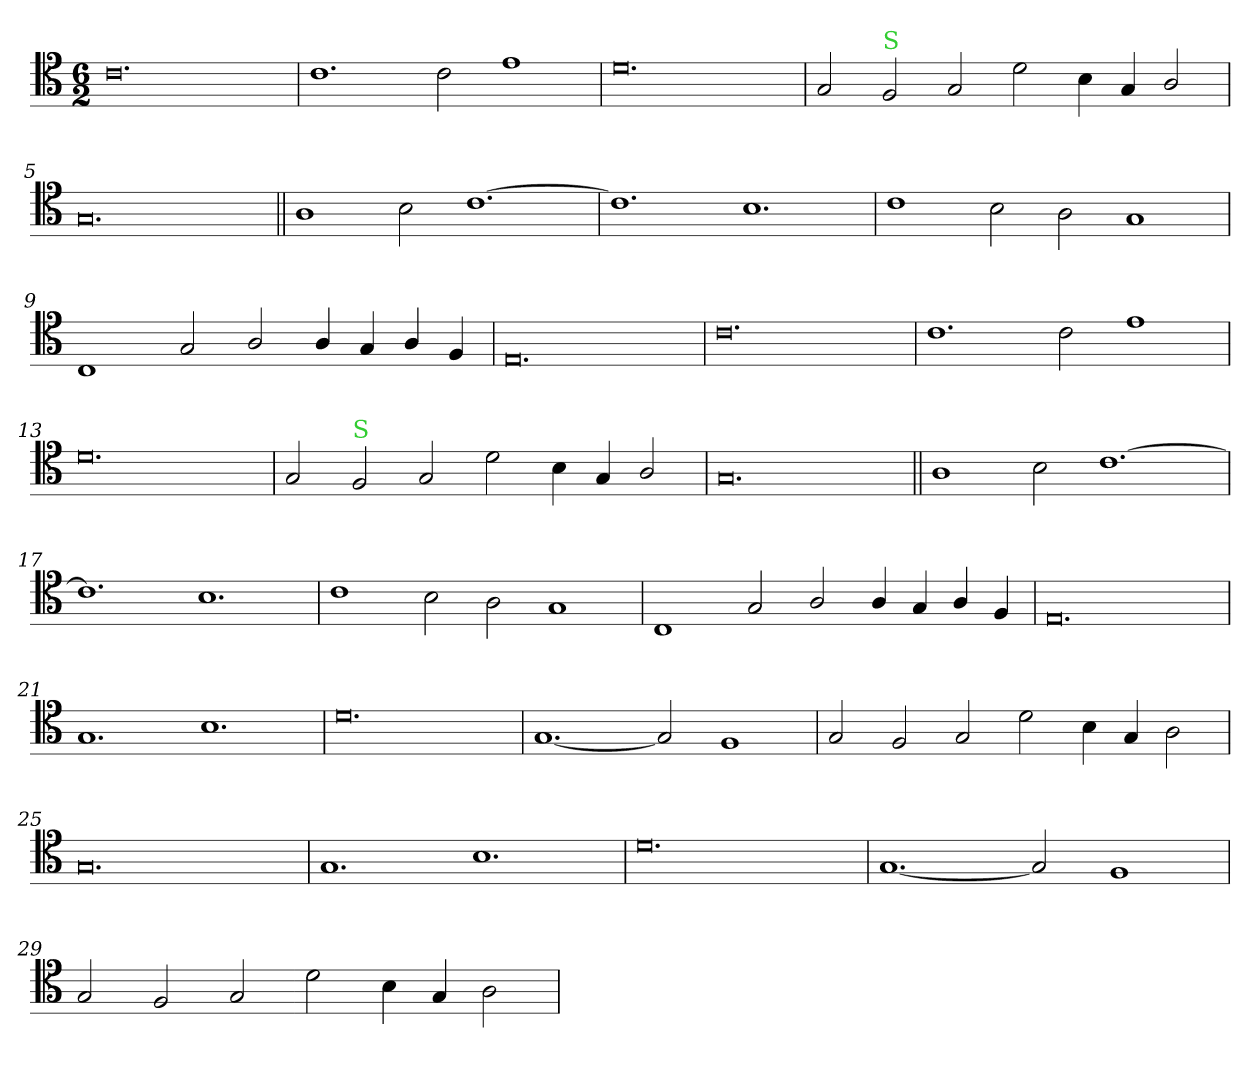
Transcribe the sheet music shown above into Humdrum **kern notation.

**kern
*part1
*staff1
*clefC4
*k[]
*M6/2
=1
0.c
=2
1.c
2c
1e
=3
0.d
=4
2G
!LO:TX:a:color=limegreen:t=S
2F
2G
2d
4B
4G
2A/
=5
0.G
=6||
1A
2B
[1.c
=7
1.c]
1.B
=8
1c
2B
2A
1G
=9
1C
2G
2A/
4A/
4G
4A/
4F
=10
0.E
=11
0.c
=12
1.c
2c
1e
=13
0.d
=14
2G
!LO:TX:a:color=limegreen:t=S
2F
2G
2d
4B
4G
2A/
=15
0.G
=16||
1A
2B
[1.c
=17
1.c]
1.B
=18
1c
2B
2A
1G
=19
1C
2G
2A/
4A/
4G
4A/
4F
=20
0.E
=21
1.G
1.B
=22
0.d
=23
[1.G
2G]
1F
=24
2G
2F
2G
2d
4B
4G
2A
=25
0.G
=26
1.G
1.B
=27
0.d
=28
[1.G
2G]
1F
=29
2G
2F
2G
2d
4B
4G
2A
=
*-
